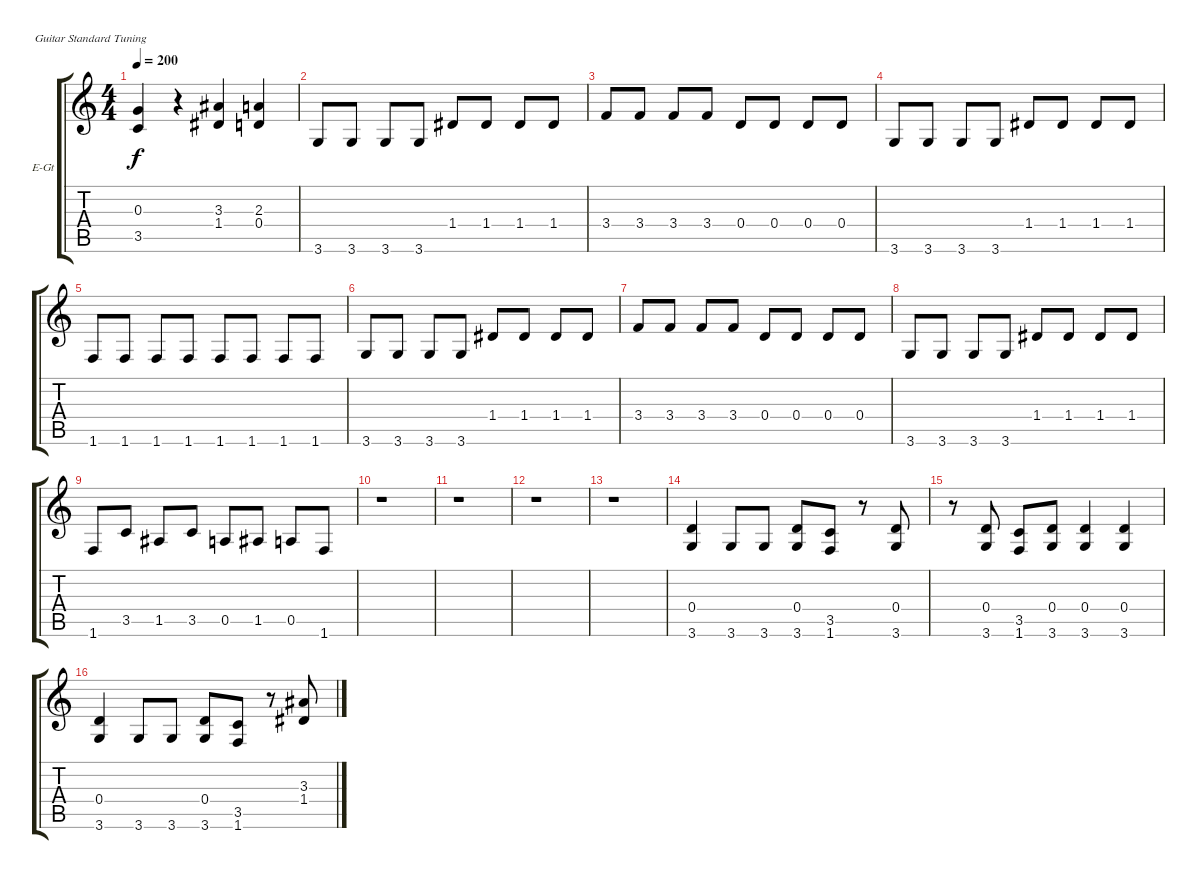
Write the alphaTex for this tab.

\bracketExtendMode groupsimilarinstruments
\firstSystemTrackNameOrientation horizontal
\otherSystemsTrackNameOrientation horizontal
\track ("Дисторшн" "E-Gt") {instrument distortionguitar}
\staff {score tabs}
\tuning (E4 B3 G3 D3 A2 E2)
\ts (4 4)
\tempo 200
\clef g2
\ks c
(0.3 3.5).4{dy f} r.4 (3.3 1.4).4 (2.3 0.4).4 |
3.6.8 3.6.8 3.6.8 3.6.8 1.4.8 1.4.8 1.4.8 1.4.8 |
3.4.8 3.4.8 3.4.8 3.4.8 0.4.8 0.4.8 0.4.8 0.4.8 |
3.6.8 3.6.8 3.6.8 3.6.8 1.4.8 1.4.8 1.4.8 1.4.8 |
1.6.8 1.6.8 1.6.8 1.6.8 1.6.8 1.6.8 1.6.8 1.6.8 |
3.6.8 3.6.8 3.6.8 3.6.8 1.4.8 1.4.8 1.4.8 1.4.8 |
3.4.8 3.4.8 3.4.8 3.4.8 0.4.8 0.4.8 0.4.8 0.4.8 |
3.6.8 3.6.8 3.6.8 3.6.8 1.4.8 1.4.8 1.4.8 1.4.8 |
1.6.8 3.5.8 1.5.8 3.5.8 0.5.8 1.5.8 0.5.8 1.6.8 |
r.1 |
r.1 |
r.1 |
r.1 |
(0.4 3.6).4 3.6.8 3.6.8 (0.4 3.6).8 (3.5 1.6).8 r.8 (0.4 3.6).8 |
r.8 (0.4 3.6).8 (3.5 1.6).8 (0.4 3.6).8 (0.4 3.6).4 (0.4 3.6).4 |
(0.4 3.6).4 3.6.8 3.6.8 (0.4 3.6).8 (3.5 1.6).8 r.8 (3.3 1.4).8
